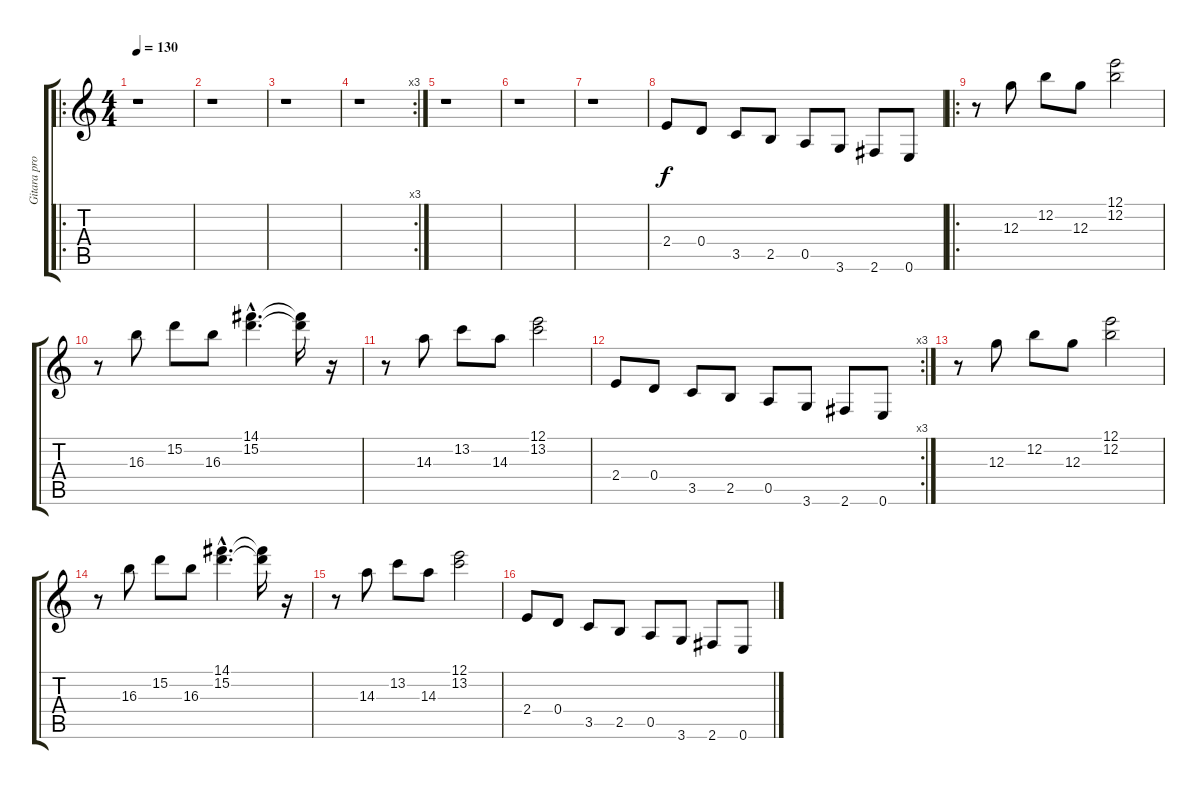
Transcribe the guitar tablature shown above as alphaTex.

\track ("Gitara prowadząca" "Gitara pro") {instrument electricguitarclean}
\staff {score tabs}
\tuning (E4 B3 G3 D3 A2 E2) {hide}
\ro
\ts (4 4)
\tempo 130
\clef g2
\ks c
r.1{dy f} |
r.1 |
r.1 |
\rc 3
r.1 |
r.1 |
r.1 |
r.1 |
2.4.8 0.4.8 3.5.8 2.5.8 0.5.8 3.6.8 2.6.8 0.6.8 |
\ro
r.8 12.3.8 12.2.8 12.3.8 (12.1 12.2).2 |
r.8 16.3.8 15.2.8 16.3.8 (14.1{hac} 15.2{hac}).4{d} (14.1{t} 15.2{t}).16 r.16 |
r.8 14.3.8 13.2.8 14.3.8 (12.1 13.2).2 |
\rc 3
2.4.8 0.4.8 3.5.8 2.5.8 0.5.8 3.6.8 2.6.8 0.6.8 |
r.8 12.3.8 12.2.8 12.3.8 (12.1 12.2).2 |
r.8 16.3.8 15.2.8 16.3.8 (14.1{hac} 15.2{hac}).4{d} (14.1{t} 15.2{t}).16 r.16 |
r.8 14.3.8 13.2.8 14.3.8 (12.1 13.2).2 |
2.4.8 0.4.8 3.5.8 2.5.8 0.5.8 3.6.8 2.6.8 0.6.8
